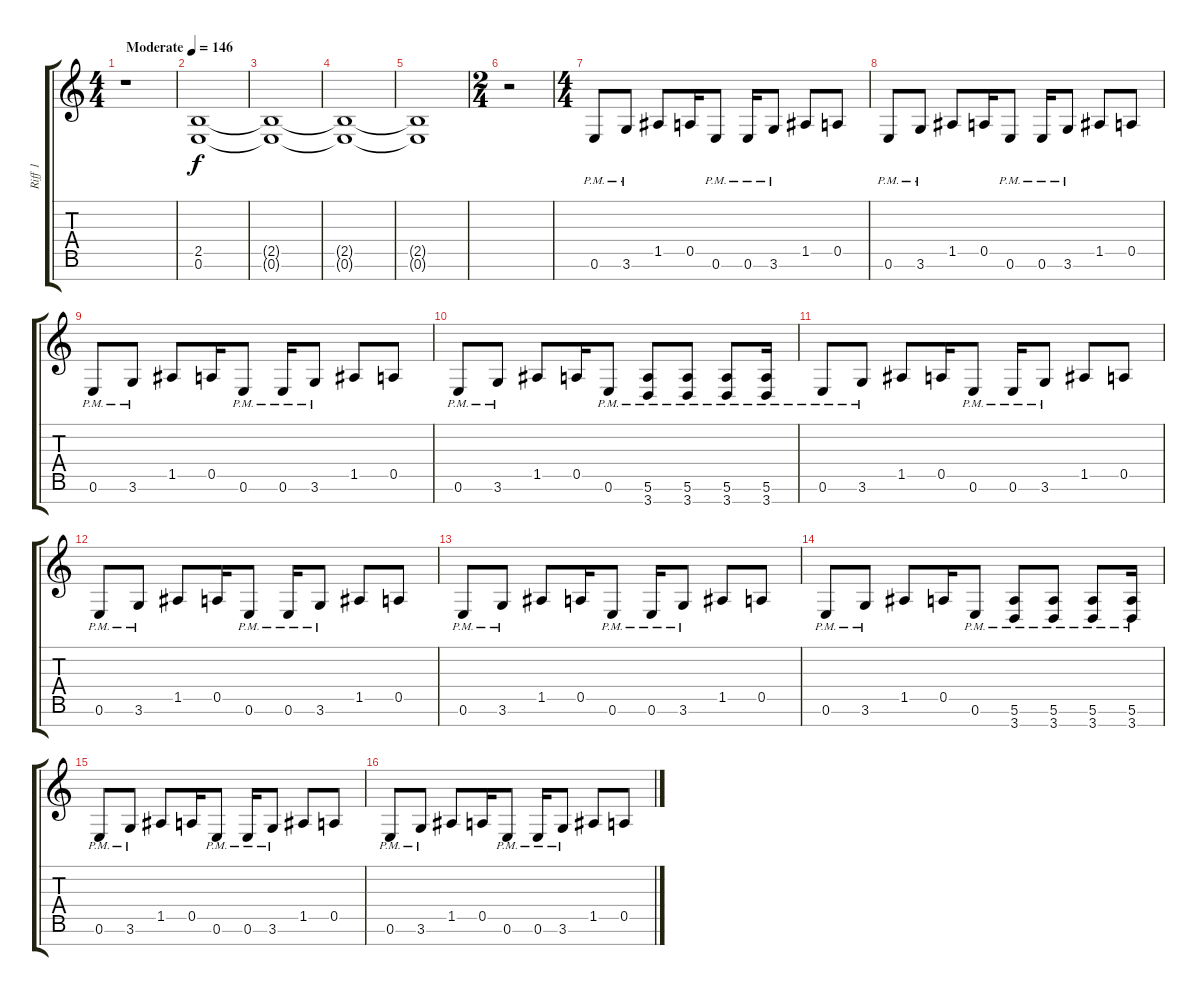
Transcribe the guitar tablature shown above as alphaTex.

\track ("Riff 1" "Riff 1") {instrument distortionguitar}
\staff {score tabs}
\tuning (E4 B3 G3 D3 A2 E2 B1) {hide}
\ts (4 4)
\tempo (146 "Moderate")
\clef g2
\ks c
r.1{dy f instrument distortionguitar} |
(2.5 0.6).1 |
(2.5{t} 0.6{t}).1 |
(2.5{t} 0.6{t}).1 |
(2.5{t} 0.6{t}).1 |
\ts (2 4)
r.2 |
\ts (4 4)
0.6{pm}.8 3.6{pm}.8 1.5.8 0.5.16 0.6{pm}.8 0.6{pm}.16 3.6{pm}.8 1.5.8 0.5.8 |
0.6{pm}.8 3.6{pm}.8 1.5.8 0.5.16 0.6{pm}.8 0.6{pm}.16 3.6{pm}.8 1.5.8 0.5.8 |
0.6{pm}.8 3.6{pm}.8 1.5.8 0.5.16 0.6{pm}.8 0.6{pm}.16 3.6{pm}.8 1.5.8 0.5.8 |
0.6{pm}.8 3.6{pm}.8 1.5.8 0.5.16 0.6{pm}.8 (5.6{pm} 3.7{pm}).8 (5.6{pm} 3.7{pm}).8 (5.6{pm} 3.7{pm}).8 (5.6{pm} 3.7{pm}).16 |
0.6{pm}.8 3.6{pm}.8 1.5.8 0.5.16 0.6{pm}.8 0.6{pm}.16 3.6{pm}.8 1.5.8 0.5.8 |
0.6{pm}.8 3.6{pm}.8 1.5.8 0.5.16 0.6{pm}.8 0.6{pm}.16 3.6{pm}.8 1.5.8 0.5.8 |
0.6{pm}.8 3.6{pm}.8 1.5.8 0.5.16 0.6{pm}.8 0.6{pm}.16 3.6{pm}.8 1.5.8 0.5.8 |
0.6{pm}.8 3.6{pm}.8 1.5.8 0.5.16 0.6{pm}.8 (5.6{pm} 3.7{pm}).8 (5.6{pm} 3.7{pm}).8 (5.6{pm} 3.7{pm}).8 (5.6{pm} 3.7{pm}).16 |
0.6{pm}.8 3.6{pm}.8 1.5.8 0.5.16 0.6{pm}.8 0.6{pm}.16 3.6{pm}.8 1.5.8 0.5.8 |
0.6{pm}.8 3.6{pm}.8 1.5.8 0.5.16 0.6{pm}.8 0.6{pm}.16 3.6{pm}.8 1.5.8 0.5.8
